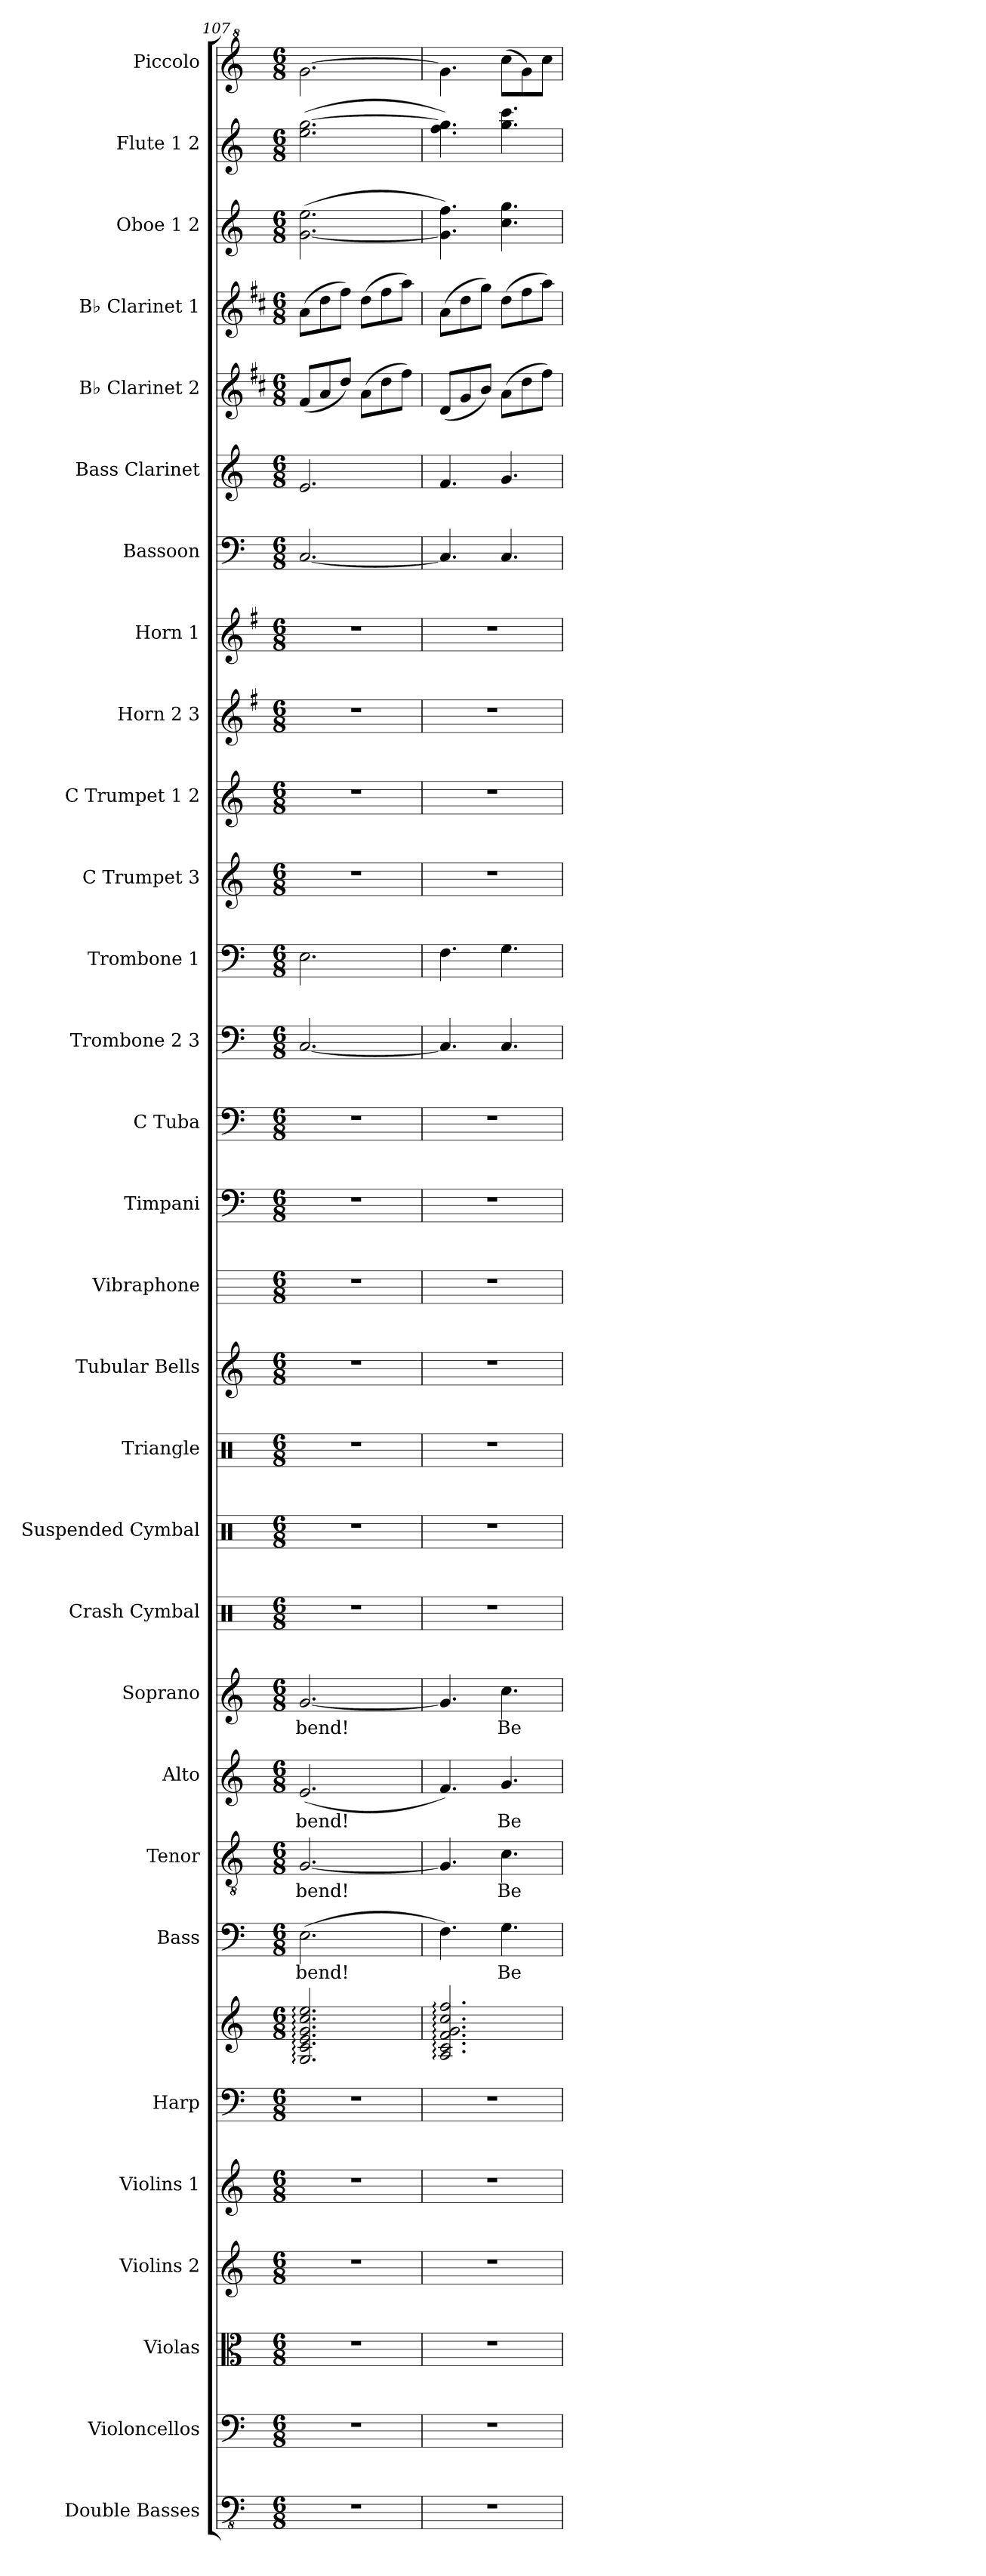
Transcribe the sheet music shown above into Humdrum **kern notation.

**kern	**kern	**kern	**kern	**kern	**kern	**kern	**kern	**text	**kern	**text	**kern	**text	**kern	**text	**kern	**kern	**kern	**kern	**kern	**kern	**kern	**kern	**kern	**kern	**kern	**kern	**kern	**kern	**kern	**kern	**kern	**kern	**kern	**kern
*part30	*part29	*part28	*part27	*part26	*part25	*part25	*part24	*part24	*part23	*part23	*part22	*part22	*part21	*part21	*part20	*part19	*part18	*part17	*part16	*part15	*part14	*part13	*part12	*part11	*part10	*part9	*part8	*part7	*part6	*part5	*part4	*part3	*part2	*part1
*staff31	*staff30	*staff29	*staff28	*staff27	*staff26	*staff25	*staff24	*staff24	*staff23	*staff23	*staff22	*staff22	*staff21	*staff21	*staff20	*staff19	*staff18	*staff17	*staff16	*staff15	*staff14	*staff13	*staff12	*staff11	*staff10	*staff9	*staff8	*staff7	*staff6	*staff5	*staff4	*staff3	*staff2	*staff1
*I"Double Basses	*I"Violoncellos	*I"Violas	*I"Violins 2	*I"Violins 1	*I"Harp	*	*I"Bass	*	*I"Tenor	*	*I"Alto	*	*I"Soprano	*	*I"Crash Cymbal	*I"Suspended Cymbal	*I"Triangle	*I"Tubular Bells	*I"Vibraphone	*I"Timpani	*I"C Tuba	*I"Trombone 2 3	*I"Trombone 1	*I"C Trumpet 3	*I"C Trumpet 1 2	*I"Horn 2 3	*I"Horn 1	*I"Bassoon	*I"Bass Clarinet	*I"B♭ Clarinet 2	*I"B♭ Clarinet 1	*I"Oboe 1 2	*I"Flute 1 2	*I"Piccolo
*I'Dbs.	*I'Vlcs.	*I'Vlas.	*I'Vlns. 2	*I'Vlns. 1	*I'Hrp.	*	*I'B.	*	*I'T.	*	*I'A.	*	*I'S.	*	*I'Cr. Cym.	*I'Susp. Cym.	*I'Trgl.	*I'Tu. Be.	*I'Vib.	*I'Timp.	*I'C Tu.	*I'Trb. 2 3	*I'Trb. 1	*I'C Tpt. 3	*I'C Tpt. 1 2	*I'Hn. 2 3	*I'Hn. 1	*I'Bsn.	*I'B. Cl.	*I'B♭ Cl. 2	*I'B♭ Cl. 1	*I'Ob. 1 2	*I'Fl. 1 2	*I'Picc.
*clefFv4	*clefF4	*clefC3	*clefG2	*clefG2	*clefF4	*clefG2	*clefF4	*	*clefGv2	*	*clefG2	*	*clefG2	*	*clefX	*clefX	*clefX	*clefG2	*	*clefF4	*clefF4	*clefF4	*clefF4	*clefG2	*clefG2	*clefG2	*clefG2	*clefF4	*	*clefG2	*clefG2	*clefG2	*clefG2	*clefG^2
*	*	*	*	*	*	*	*	*	*	*	*	*	*	*	*	*	*	*	*	*	*	*	*	*	*	*ITrd4c7	*ITrd4c7	*	*ITrd8c14	*ITrd1c2	*ITrd1c2	*	*	*ITrd-7c-12
*k[]	*k[]	*k[]	*k[]	*k[]	*k[]	*k[]	*k[]	*	*k[]	*	*k[]	*	*k[]	*	*k[]	*k[]	*k[]	*k[]	*k[]	*k[]	*k[]	*k[]	*k[]	*k[]	*k[]	*k[]	*k[]	*k[]	*k[]	*k[]	*k[]	*k[]	*k[]	*k[]
*C:	*C:	*C:	*C:	*C:	*C:	*C:	*C:	*	*C:	*	*C:	*	*C:	*	*C:	*C:	*C:	*C:	*C:	*C:	*C:	*C:	*C:	*C:	*C:	*C:	*C:	*C:	*C:	*C:	*C:	*C:	*C:	*C:
*M6/8	*M6/8	*M6/8	*M6/8	*M6/8	*M6/8	*M6/8	*M6/8	*	*M6/8	*	*M6/8	*	*M6/8	*	*M6/8	*M6/8	*M6/8	*M6/8	*M6/8	*M6/8	*M6/8	*M6/8	*M6/8	*M6/8	*M6/8	*M6/8	*M6/8	*M6/8	*M6/8	*M6/8	*M6/8	*M6/8	*M6/8	*M6/8
=107	=107	=107	=107	=107	=107	=107	=107	=107	=107	=107	=107	=107	=107	=107	=107	=107	=107	=107	=107	=107	=107	=107	=107	=107	=107	=107	=107	=107	=107	=107	=107	=107	=107	=107
2.r	2.r	2.r	2.r	2.r	2.r	2.G/: 2.c/: 2.e/: 2.g/: 2.cc/: 2.ee/:	(2.E\	bend!	[2.G/	bend!	(2.e/	bend!	[2.g/	bend!	2.r	2.r	2.r	2.r	2.r	2.r	2.r	[2.C/	2.E\	2.r	2.r	2.r	2.r	[2.C/	2.E/	(8e/L	(8g\L	([2.g\ 2.ee\	(2.ee\ [2.gg\	[2.ggg\
.	.	.	.	.	.	.	.	.	.	.	.	.	.	.	.	.	.	.	.	.	.	.	.	.	.	.	.	.	.	8g/	8cc\	.	.	.
.	.	.	.	.	.	.	.	.	.	.	.	.	.	.	.	.	.	.	.	.	.	.	.	.	.	.	.	.	.	8cc/J)	8ee\J)	.	.	.
.	.	.	.	.	.	.	.	.	.	.	.	.	.	.	.	.	.	.	.	.	.	.	.	.	.	.	.	.	.	(8g\L	(8cc\L	.	.	.
.	.	.	.	.	.	.	.	.	.	.	.	.	.	.	.	.	.	.	.	.	.	.	.	.	.	.	.	.	.	8cc\	8ee\	.	.	.
.	.	.	.	.	.	.	.	.	.	.	.	.	.	.	.	.	.	.	.	.	.	.	.	.	.	.	.	.	.	8ee\J)	8gg\J)	.	.	.
=108	=108	=108	=108	=108	=108	=108	=108	=108	=108	=108	=108	=108	=108	=108	=108	=108	=108	=108	=108	=108	=108	=108	=108	=108	=108	=108	=108	=108	=108	=108	=108	=108	=108	=108
2.r	2.r	2.r	2.r	2.r	2.r	2.A/: 2.c/: 2.f/: 2.g/: 2.cc/: 2.ff/:	4.F\)	.	4.G/]	.	4.f/)	.	4.g/]	.	2.r	2.r	2.r	2.r	2.r	2.r	2.r	4.C/]	4.F\	2.r	2.r	2.r	2.r	4.C/]	4.F/	(8c/L	(8g\L	4.g\] 4.ff\)	4.ff\ 4.gg\])	4.ggg\]
.	.	.	.	.	.	.	.	.	.	.	.	.	.	.	.	.	.	.	.	.	.	.	.	.	.	.	.	.	.	8f/	8cc\	.	.	.
.	.	.	.	.	.	.	.	.	.	.	.	.	.	.	.	.	.	.	.	.	.	.	.	.	.	.	.	.	.	8a/J)	8ff\J)	.	.	.
.	.	.	.	.	.	.	4.G\	Be-	4.c\	Be-	4.g/	Be-	4.cc\	Be-	.	.	.	.	.	.	.	4.C/	4.G\	.	.	.	.	4.C/	4.G/	(8g\L	(8cc\L	4.cc\ 4.gg\	4.gg\ 4.ccc\	(8cccc\L
.	.	.	.	.	.	.	.	.	.	.	.	.	.	.	.	.	.	.	.	.	.	.	.	.	.	.	.	.	.	8cc\	8ee\	.	.	8ggg\)
.	.	.	.	.	.	.	.	.	.	.	.	.	.	.	.	.	.	.	.	.	.	.	.	.	.	.	.	.	.	8ee\J)	8gg\J)	.	.	8cccc\J
=	=	=	=	=	=	=	=	=	=	=	=	=	=	=	=	=	=	=	=	=	=	=	=	=	=	=	=	=	=	=	=	=	=	=
*-	*-	*-	*-	*-	*-	*-	*-	*-	*-	*-	*-	*-	*-	*-	*-	*-	*-	*-	*-	*-	*-	*-	*-	*-	*-	*-	*-	*-	*-	*-	*-	*-	*-	*-
